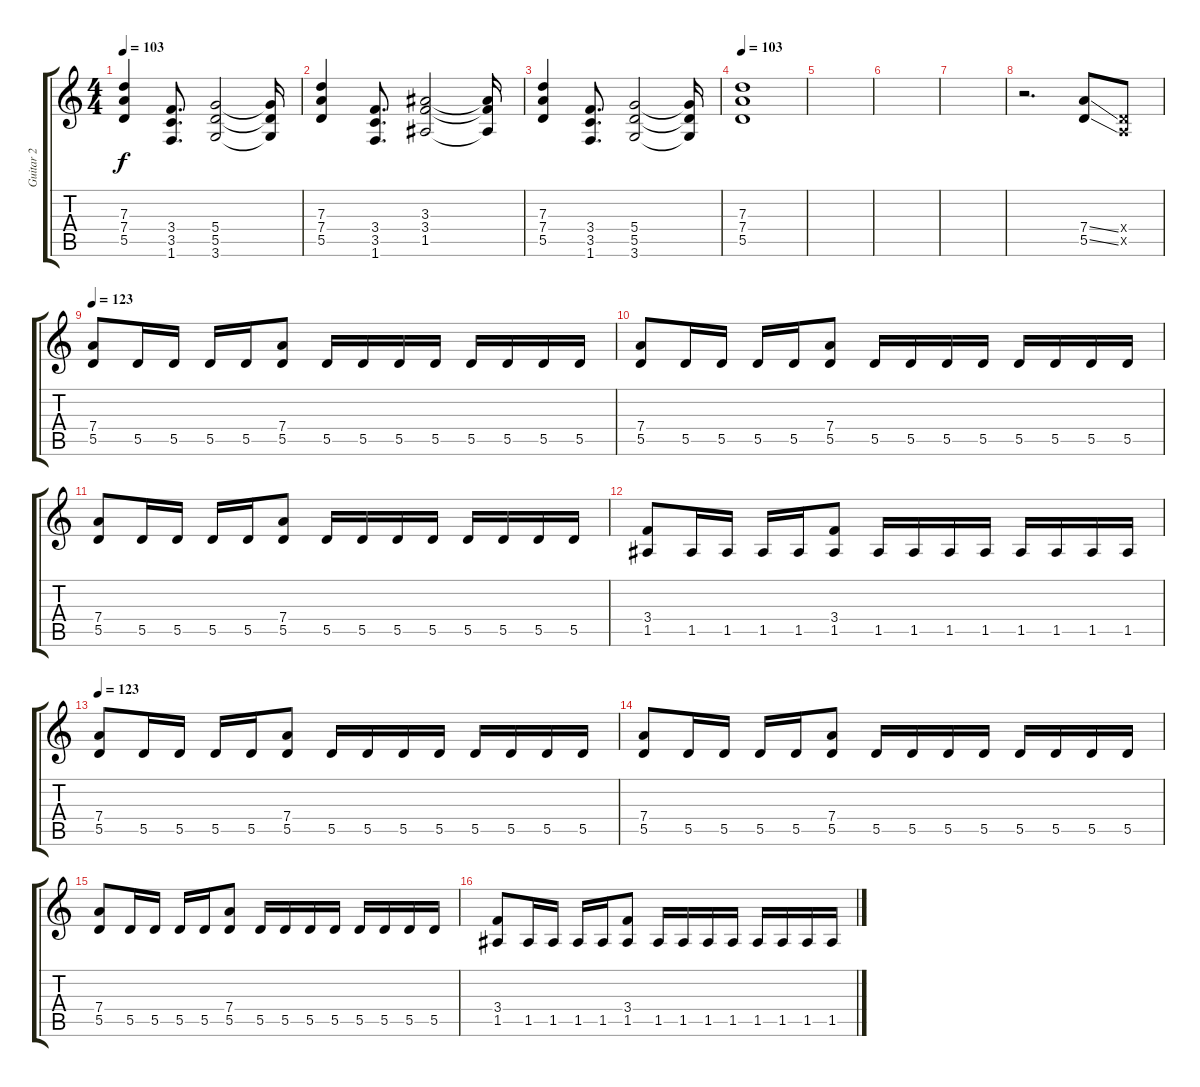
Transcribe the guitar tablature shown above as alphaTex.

\track ("Guitar 2" "Guitar 2") {instrument distortionguitar}
\staff {score tabs}
\tuning (E4 B3 G3 D3 A2 E2) {hide}
\ts (4 4)
\tempo 103
\clef g2
\ks c
(7.3 7.4 5.5).4{dy f} (3.4 3.5 1.6).8{d} (5.4 5.5 3.6).2 (5.4{t} 5.5{t} 3.6{t}).16 |
(7.3 7.4 5.5).4 (3.4 3.5 1.6).8{d} (3.3 3.4 1.5).2 (3.3{t} 3.4{t} 1.5{t}).16 |
(7.3 7.4 5.5).4 (3.4 3.5 1.6).8{d} (5.4 5.5 3.6).2 (5.4{t} 5.5{t} 3.6{t}).16 |
\tempo 103
(7.3 7.4 5.5).1 |
|
|
|
r.2{d} (7.4{ss} 5.5{ss}).8 (0.4{x} 0.5{x}).8 |
\tempo 123
(7.4 5.5).8 5.5.16 5.5.16 5.5.16 5.5.16 (7.4 5.5).8 5.5.16 5.5.16 5.5.16 5.5.16 5.5.16 5.5.16 5.5.16 5.5.16 |
(7.4 5.5).8 5.5.16 5.5.16 5.5.16 5.5.16 (7.4 5.5).8 5.5.16 5.5.16 5.5.16 5.5.16 5.5.16 5.5.16 5.5.16 5.5.16 |
(7.4 5.5).8 5.5.16 5.5.16 5.5.16 5.5.16 (7.4 5.5).8 5.5.16 5.5.16 5.5.16 5.5.16 5.5.16 5.5.16 5.5.16 5.5.16 |
(3.4 1.5).8 1.5.16 1.5.16 1.5.16 1.5.16 (3.4 1.5).8 1.5.16 1.5.16 1.5.16 1.5.16 1.5.16 1.5.16 1.5.16 1.5.16 |
\tempo 123
(7.4 5.5).8 5.5.16 5.5.16 5.5.16 5.5.16 (7.4 5.5).8 5.5.16 5.5.16 5.5.16 5.5.16 5.5.16 5.5.16 5.5.16 5.5.16 |
(7.4 5.5).8 5.5.16 5.5.16 5.5.16 5.5.16 (7.4 5.5).8 5.5.16 5.5.16 5.5.16 5.5.16 5.5.16 5.5.16 5.5.16 5.5.16 |
(7.4 5.5).8 5.5.16 5.5.16 5.5.16 5.5.16 (7.4 5.5).8 5.5.16 5.5.16 5.5.16 5.5.16 5.5.16 5.5.16 5.5.16 5.5.16 |
(3.4 1.5).8 1.5.16 1.5.16 1.5.16 1.5.16 (3.4 1.5).8 1.5.16 1.5.16 1.5.16 1.5.16 1.5.16 1.5.16 1.5.16 1.5.16
